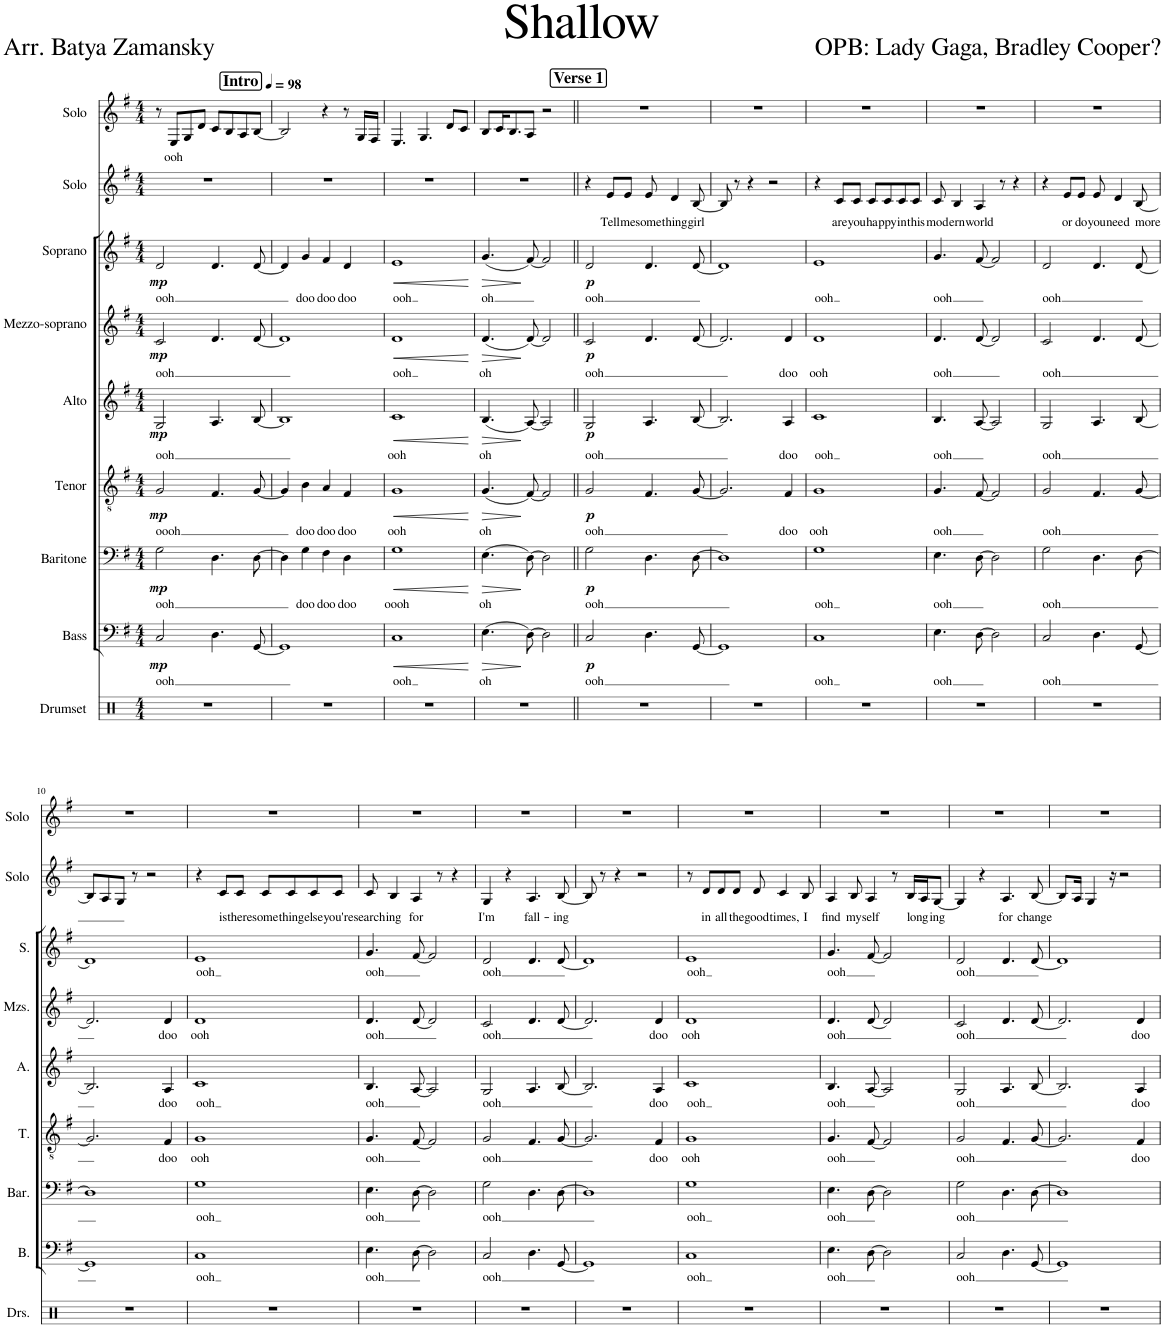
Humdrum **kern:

**kern	**kern	**text	**dynam	**kern	**text	**dynam	**kern	**text	**dynam	**kern	**text	**dynam	**kern	**text	**dynam	**kern	**text	**dynam	**kern	**text	**kern	**text
*part9	*part8	*part8	*part8	*part7	*part7	*part7	*part6	*part6	*part6	*part5	*part5	*part5	*part4	*part4	*part4	*part3	*part3	*part3	*part2	*part2	*part1	*part1
*staff9	*staff8	*staff8	*staff8	*staff7	*staff7	*staff7	*staff6	*staff6	*staff6	*staff5	*staff5	*staff5	*staff4	*staff4	*staff4	*staff3	*staff3	*staff3	*staff2	*staff2	*staff1	*staff1
*I"Drumset	*I"Bass	*	*	*I"Baritone	*	*	*I"Tenor	*	*	*I"Alto	*	*	*I"Mezzo-soprano	*	*	*I"Soprano	*	*	*I"Solo	*	*I"Solo	*
*I'Drs.	*I'B.	*	*	*I'Bar.	*	*	*I'T.	*	*	*I'A.	*	*	*I'Mzs.	*	*	*I'S.	*	*	*I'Solo	*	*I'Solo	*
*clefX	*clefF4	*	*	*clefF4	*	*	*clefGv2	*	*	*clefG2	*	*	*clefG2	*	*	*clefG2	*	*	*clefG2	*	*clefG2	*
*k[]	*k[f#]	*	*	*k[f#]	*	*	*k[f#]	*	*	*k[f#]	*	*	*k[f#]	*	*	*k[f#]	*	*	*k[f#]	*	*k[f#]	*
*M4/4	*M4/4	*	*	*M4/4	*	*	*M4/4	*	*	*M4/4	*	*	*M4/4	*	*	*M4/4	*	*	*M4/4	*	*M4/4	*
*MM98	*MM98	*	*	*MM98	*	*	*MM98	*	*	*MM98	*	*	*MM98	*	*	*MM98	*	*	*MM98	*	*MM98	*
!!LO:REH:place=s1:a:B:cj:fs=14:t=Intro
=1	=1	=1	=1	=1	=1	=1	=1	=1	=1	=1	=1	=1	=1	=1	=1	=1	=1	=1	=1	=1	=1	=1
!	!	!LO:LY:b	!LO:DY:b	!	!LO:LY:b	!LO:DY:b	!	!LO:LY:b	!LO:DY:b	!	!LO:LY:b	!LO:DY:b	!	!LO:LY:b	!LO:DY:b	!	!LO:LY:b	!LO:DY:b	!	!	!	!
1r	2C/	ooh	mp	2G\	ooh	mp	2G/	oooh	mp	2G/	ooh	mp	2c/	ooh	mp	2d/	ooh	mp	1r	.	8r	.
!	!	!	!	!	!	!	!	!	!	!	!	!	!	!	!	!	!	!	!	!	!	!LO:LY:b
.	.	.	.	.	.	.	.	.	.	.	.	.	.	.	.	.	.	.	.	.	8E/L	ooh
.	.	.	.	.	.	.	.	.	.	.	.	.	.	.	.	.	.	.	.	.	8G/	.
.	.	.	.	.	.	.	.	.	.	.	.	.	.	.	.	.	.	.	.	.	8d/J	.
.	4.D\	.	.	4.D\	.	.	4.F#/	.	.	4.A/	.	.	4.d/	.	.	4.d/	.	.	.	.	8c/L	.
.	.	.	.	.	.	.	.	.	.	.	.	.	.	.	.	.	.	.	.	.	8B/	.
.	.	.	.	.	.	.	.	.	.	.	.	.	.	.	.	.	.	.	.	.	8A/	.
.	[8GG/	.	.	[8D\	.	.	[8G/	.	.	[8B/	.	.	[8d/	.	.	[8d/	.	.	.	.	[8B/J	.
=2	=2	=2	=2	=2	=2	=2	=2	=2	=2	=2	=2	=2	=2	=2	=2	=2	=2	=2	=2	=2	=2	=2
1r	1GG]	.	.	4D\]	.	.	4G/]	.	.	1B]	.	.	1d]	.	.	4d/]	.	.	1r	.	2B/]	.
!	!	!	!	!	!LO:LY:b	!	!	!LO:LY:b	!	!	!	!	!	!	!	!	!LO:LY:b	!	!	!	!	!
.	.	.	.	4G\	doo	.	4B\	doo	.	.	.	.	.	.	.	4g/	doo	.	.	.	.	.
!	!	!	!	!	!LO:LY:b	!	!	!LO:LY:b	!	!	!	!	!	!	!	!	!LO:LY:b	!	!	!	!	!
.	.	.	.	4F#\	doo	.	4A/	doo	.	.	.	.	.	.	.	4f#/	doo	.	.	.	4r	.
!	!	!	!	!	!LO:LY:b	!	!	!LO:LY:b	!	!	!	!	!	!	!	!	!LO:LY:b	!	!	!	!	!
.	.	.	.	4D\	doo	.	4F#/	doo	.	.	.	.	.	.	.	4d/	doo	.	.	.	8r	.
.	.	.	.	.	.	.	.	.	.	.	.	.	.	.	.	.	.	.	.	.	16G/LL	.
.	.	.	.	.	.	.	.	.	.	.	.	.	.	.	.	.	.	.	.	.	16F#/JJ	.
=3	=3	=3	=3	=3	=3	=3	=3	=3	=3	=3	=3	=3	=3	=3	=3	=3	=3	=3	=3	=3	=3	=3
!	!	!LO:LY:b	!LO:HP:b	!	!LO:LY:b	!LO:HP:b	!	!LO:LY:b	!LO:HP:b	!	!LO:LY:b	!LO:HP:b	!	!LO:LY:b	!LO:HP:b	!	!LO:LY:b	!LO:HP:b	!	!	!	!
1r	1C	ooh	<	1G	oooh	<	1G	ooh	<	1c	ooh	<	1d	ooh	<	1e	ooh	<	1r	.	4.E/	.
.	.	.	.	.	.	.	.	.	.	.	.	.	.	.	.	.	.	.	.	.	4.G/	.
.	.	.	.	.	.	.	.	.	.	.	.	.	.	.	.	.	.	.	.	.	8d/L	.
.	.	.	.	.	.	.	.	.	.	.	.	.	.	.	.	.	.	.	.	.	8c/J	.
.	.	.	[	.	.	[	.	.	[	.	.	[	.	.	[	.	.	[	.	.	.	.
=4	=4	=4	=4	=4	=4	=4	=4	=4	=4	=4	=4	=4	=4	=4	=4	=4	=4	=4	=4	=4	=4	=4
!	!	!LO:LY:b	!LO:HP:b	!	!LO:LY:b	!LO:HP:b	!	!LO:LY:b	!LO:HP:b	!	!LO:LY:b	!LO:HP:b	!	!LO:LY:b	!LO:HP:b	!	!LO:LY:b	!LO:HP:b	!	!	!	!
1r	(4.E\	oh	>	(4.E\	oh	>	(4.G/	oh	>	(4.B/	oh	>	(4.d/	oh	>	(4.g/	oh	>	1r	.	8B/L	.
.	.	.	.	.	.	.	.	.	.	.	.	.	.	.	.	.	.	.	.	.	16c/K	.
.	.	.	.	.	.	.	.	.	.	.	.	.	.	.	.	.	.	.	.	.	8.B/	.
.	[8D\)	.	]	[8D\)	.	]	[8F#/)	.	]	[8A/)	.	]	[8d/)	.	]	[8f#/)	.	]	.	.	8A/J	.
.	2D\]	.	.	2D\]	.	.	2F#/]	.	.	2A/]	.	.	2d/]	.	.	2f#/]	.	.	.	.	2r	.
!!LO:REH:place=s1:a:B:cj:fs=14:t=Verse 1
=5||	=5||	=5||	=5||	=5||	=5||	=5||	=5||	=5||	=5||	=5||	=5||	=5||	=5||	=5||	=5||	=5||	=5||	=5||	=5||	=5||	=5||	=5||
!	!	!LO:LY:b	!LO:DY:b	!	!LO:LY:b	!LO:DY:b	!	!LO:LY:b	!LO:DY:b	!	!LO:LY:b	!LO:DY:b	!	!LO:LY:b	!LO:DY:b	!	!LO:LY:b	!LO:DY:b	!	!	!	!
1r	2C/	ooh	p	2G\	ooh	p	2G/	ooh	p	2G/	ooh	p	2c/	ooh	p	2d/	ooh	p	4r	.	1r	.
!	!	!	!	!	!	!	!	!	!	!	!	!	!	!	!	!	!	!	!	!LO:LY:b	!	!
.	.	.	.	.	.	.	.	.	.	.	.	.	.	.	.	.	.	.	8e/L	Tell	.	.
!	!	!	!	!	!	!	!	!	!	!	!	!	!	!	!	!	!	!	!	!LO:LY:b	!	!
.	.	.	.	.	.	.	.	.	.	.	.	.	.	.	.	.	.	.	8e/J	me	.	.
!	!	!	!	!	!	!	!	!	!	!	!	!	!	!	!	!	!	!	!	!LO:LY:b	!	!
.	4.D\	.	.	4.D\	.	.	4.F#/	.	.	4.A/	.	.	4.d/	.	.	4.d/	.	.	8e/	some-	.	.
!	!	!	!	!	!	!	!	!	!	!	!	!	!	!	!	!	!	!	!	!LO:LY:b	!	!
.	.	.	.	.	.	.	.	.	.	.	.	.	.	.	.	.	.	.	4d/	-thing	.	.
!	!	!	!	!	!	!	!	!	!	!	!	!	!	!	!	!	!	!	!	!LO:LY:b	!	!
.	[8GG/	.	.	[8D\	.	.	[8G/	.	.	[8B/	.	.	[8d/	.	.	[8d/	.	.	[8B/	girl	.	.
=6	=6	=6	=6	=6	=6	=6	=6	=6	=6	=6	=6	=6	=6	=6	=6	=6	=6	=6	=6	=6	=6	=6
1r	1GG]	.	.	1D]	.	.	2.G/]	.	.	2.B/]	.	.	2.d/]	.	.	1d]	.	.	8B/]	.	1r	.
.	.	.	.	.	.	.	.	.	.	.	.	.	.	.	.	.	.	.	8r	.	.	.
.	.	.	.	.	.	.	.	.	.	.	.	.	.	.	.	.	.	.	4r	.	.	.
.	.	.	.	.	.	.	.	.	.	.	.	.	.	.	.	.	.	.	2r	.	.	.
!	!	!	!	!	!	!	!	!LO:LY:b	!	!	!LO:LY:b	!	!	!LO:LY:b	!	!	!	!	!	!	!	!
.	.	.	.	.	.	.	4F#/	doo	.	4A/	doo	.	4d/	doo	.	.	.	.	.	.	.	.
=7	=7	=7	=7	=7	=7	=7	=7	=7	=7	=7	=7	=7	=7	=7	=7	=7	=7	=7	=7	=7	=7	=7
!	!	!LO:LY:b	!	!	!LO:LY:b	!	!	!LO:LY:b	!	!	!LO:LY:b	!	!	!LO:LY:b	!	!	!LO:LY:b	!	!	!	!	!
1r	1C	ooh	.	1G	ooh	.	1G	ooh	.	1c	ooh	.	1d	ooh	.	1e	ooh	.	4r	.	1r	.
!	!	!	!	!	!	!	!	!	!	!	!	!	!	!	!	!	!	!	!	!LO:LY:b	!	!
.	.	.	.	.	.	.	.	.	.	.	.	.	.	.	.	.	.	.	8c/L	are	.	.
!	!	!	!	!	!	!	!	!	!	!	!	!	!	!	!	!	!	!	!	!LO:LY:b	!	!
.	.	.	.	.	.	.	.	.	.	.	.	.	.	.	.	.	.	.	8c/J	you	.	.
!	!	!	!	!	!	!	!	!	!	!	!	!	!	!	!	!	!	!	!	!LO:LY:b	!	!
.	.	.	.	.	.	.	.	.	.	.	.	.	.	.	.	.	.	.	8c/L	ha-	.	.
!	!	!	!	!	!	!	!	!	!	!	!	!	!	!	!	!	!	!	!	!LO:LY:b	!	!
.	.	.	.	.	.	.	.	.	.	.	.	.	.	.	.	.	.	.	8c/	-ppy	.	.
!	!	!	!	!	!	!	!	!	!	!	!	!	!	!	!	!	!	!	!	!LO:LY:b	!	!
.	.	.	.	.	.	.	.	.	.	.	.	.	.	.	.	.	.	.	8c/	in	.	.
!	!	!	!	!	!	!	!	!	!	!	!	!	!	!	!	!	!	!	!	!LO:LY:b	!	!
.	.	.	.	.	.	.	.	.	.	.	.	.	.	.	.	.	.	.	8c/J	this	.	.
=8	=8	=8	=8	=8	=8	=8	=8	=8	=8	=8	=8	=8	=8	=8	=8	=8	=8	=8	=8	=8	=8	=8
!	!	!LO:LY:b	!	!	!LO:LY:b	!	!	!LO:LY:b	!	!	!LO:LY:b	!	!	!LO:LY:b	!	!	!LO:LY:b	!	!	!LO:LY:b	!	!
1r	4.E\	ooh	.	4.E\	ooh	.	4.G/	ooh	.	4.B/	ooh	.	4.d/	ooh	.	4.g/	ooh	.	8c/	mod-	1r	.
!	!	!	!	!	!	!	!	!	!	!	!	!	!	!	!	!	!	!	!	!LO:LY:b	!	!
.	.	.	.	.	.	.	.	.	.	.	.	.	.	.	.	.	.	.	4B/	-ern	.	.
!	!	!	!	!	!	!	!	!	!	!	!	!	!	!	!	!	!	!	!	!LO:LY:b	!	!
.	[8D\	.	.	[8D\	.	.	[8F#/	.	.	[8A/	.	.	[8d/	.	.	[8f#/	.	.	4A/	world	.	.
.	2D\]	.	.	2D\]	.	.	2F#/]	.	.	2A/]	.	.	2d/]	.	.	2f#/]	.	.	.	.	.	.
.	.	.	.	.	.	.	.	.	.	.	.	.	.	.	.	.	.	.	8r	.	.	.
.	.	.	.	.	.	.	.	.	.	.	.	.	.	.	.	.	.	.	4r	.	.	.
=9	=9	=9	=9	=9	=9	=9	=9	=9	=9	=9	=9	=9	=9	=9	=9	=9	=9	=9	=9	=9	=9	=9
!	!	!LO:LY:b	!	!	!LO:LY:b	!	!	!LO:LY:b	!	!	!LO:LY:b	!	!	!LO:LY:b	!	!	!LO:LY:b	!	!	!	!	!
1r	2C/	ooh	.	2G\	ooh	.	2G/	ooh	.	2G/	ooh	.	2c/	ooh	.	2d/	ooh	.	4r	.	1r	.
!	!	!	!	!	!	!	!	!	!	!	!	!	!	!	!	!	!	!	!	!LO:LY:b	!	!
.	.	.	.	.	.	.	.	.	.	.	.	.	.	.	.	.	.	.	8e/L	or	.	.
!	!	!	!	!	!	!	!	!	!	!	!	!	!	!	!	!	!	!	!	!LO:LY:b	!	!
.	.	.	.	.	.	.	.	.	.	.	.	.	.	.	.	.	.	.	8e/J	do	.	.
!	!	!	!	!	!	!	!	!	!	!	!	!	!	!	!	!	!	!	!	!LO:LY:b	!	!
.	4.D\	.	.	4.D\	.	.	4.F#/	.	.	4.A/	.	.	4.d/	.	.	4.d/	.	.	8e/	you	.	.
!	!	!	!	!	!	!	!	!	!	!	!	!	!	!	!	!	!	!	!	!LO:LY:b	!	!
.	.	.	.	.	.	.	.	.	.	.	.	.	.	.	.	.	.	.	4d/	need	.	.
!	!	!	!	!	!	!	!	!	!	!	!	!	!	!	!	!	!	!	!	!LO:LY:b	!	!
.	[8GG/	.	.	[8D\	.	.	[8G/	.	.	[8B/	.	.	[8d/	.	.	[8d/	.	.	[8B/	more	.	.
!!LO:LB:g=z
=10	=10	=10	=10	=10	=10	=10	=10	=10	=10	=10	=10	=10	=10	=10	=10	=10	=10	=10	=10	=10	=10	=10
1r	1GG]	.	.	1D]	.	.	2.G/]	.	.	2.B/]	.	.	2.d/]	.	.	1d]	.	.	8B/L]	.	1r	.
.	.	.	.	.	.	.	.	.	.	.	.	.	.	.	.	.	.	.	8A/	.	.	.
.	.	.	.	.	.	.	.	.	.	.	.	.	.	.	.	.	.	.	8G/J	.	.	.
.	.	.	.	.	.	.	.	.	.	.	.	.	.	.	.	.	.	.	8r	.	.	.
.	.	.	.	.	.	.	.	.	.	.	.	.	.	.	.	.	.	.	2r	.	.	.
!	!	!	!	!	!	!	!	!LO:LY:b	!	!	!LO:LY:b	!	!	!LO:LY:b	!	!	!	!	!	!	!	!
.	.	.	.	.	.	.	4F#/	doo	.	4A/	doo	.	4d/	doo	.	.	.	.	.	.	.	.
=11	=11	=11	=11	=11	=11	=11	=11	=11	=11	=11	=11	=11	=11	=11	=11	=11	=11	=11	=11	=11	=11	=11
!	!	!LO:LY:b	!	!	!LO:LY:b	!	!	!LO:LY:b	!	!	!LO:LY:b	!	!	!LO:LY:b	!	!	!LO:LY:b	!	!	!	!	!
1r	1C	ooh	.	1G	ooh	.	1G	ooh	.	1c	ooh	.	1d	ooh	.	1e	ooh	.	4r	.	1r	.
!	!	!	!	!	!	!	!	!	!	!	!	!	!	!	!	!	!	!	!	!LO:LY:b	!	!
.	.	.	.	.	.	.	.	.	.	.	.	.	.	.	.	.	.	.	8c/L	is	.	.
!	!	!	!	!	!	!	!	!	!	!	!	!	!	!	!	!	!	!	!	!LO:LY:b	!	!
.	.	.	.	.	.	.	.	.	.	.	.	.	.	.	.	.	.	.	8c/J	there	.	.
!	!	!	!	!	!	!	!	!	!	!	!	!	!	!	!	!	!	!	!	!LO:LY:b	!	!
.	.	.	.	.	.	.	.	.	.	.	.	.	.	.	.	.	.	.	8c/L	some-	.	.
!	!	!	!	!	!	!	!	!	!	!	!	!	!	!	!	!	!	!	!	!LO:LY:b	!	!
.	.	.	.	.	.	.	.	.	.	.	.	.	.	.	.	.	.	.	8c/	-thing	.	.
!	!	!	!	!	!	!	!	!	!	!	!	!	!	!	!	!	!	!	!	!LO:LY:b	!	!
.	.	.	.	.	.	.	.	.	.	.	.	.	.	.	.	.	.	.	8c/	else	.	.
!	!	!	!	!	!	!	!	!	!	!	!	!	!	!	!	!	!	!	!	!LO:LY:b	!	!
.	.	.	.	.	.	.	.	.	.	.	.	.	.	.	.	.	.	.	8c/J	you're	.	.
=12	=12	=12	=12	=12	=12	=12	=12	=12	=12	=12	=12	=12	=12	=12	=12	=12	=12	=12	=12	=12	=12	=12
!	!	!LO:LY:b	!	!	!LO:LY:b	!	!	!LO:LY:b	!	!	!LO:LY:b	!	!	!LO:LY:b	!	!	!LO:LY:b	!	!	!LO:LY:b	!	!
1r	4.E\	ooh	.	4.E\	ooh	.	4.G/	ooh	.	4.B/	ooh	.	4.d/	ooh	.	4.g/	ooh	.	8c/	search-	1r	.
!	!	!	!	!	!	!	!	!	!	!	!	!	!	!	!	!	!	!	!	!LO:LY:b	!	!
.	.	.	.	.	.	.	.	.	.	.	.	.	.	.	.	.	.	.	4B/	-ing	.	.
!	!	!	!	!	!	!	!	!	!	!	!	!	!	!	!	!	!	!	!	!LO:LY:b	!	!
.	[8D\	.	.	[8D\	.	.	[8F#/	.	.	[8A/	.	.	[8d/	.	.	[8f#/	.	.	4A/	for	.	.
.	2D\]	.	.	2D\]	.	.	2F#/]	.	.	2A/]	.	.	2d/]	.	.	2f#/]	.	.	.	.	.	.
.	.	.	.	.	.	.	.	.	.	.	.	.	.	.	.	.	.	.	8r	.	.	.
.	.	.	.	.	.	.	.	.	.	.	.	.	.	.	.	.	.	.	4r	.	.	.
=13	=13	=13	=13	=13	=13	=13	=13	=13	=13	=13	=13	=13	=13	=13	=13	=13	=13	=13	=13	=13	=13	=13
!	!	!LO:LY:b	!	!	!LO:LY:b	!	!	!LO:LY:b	!	!	!LO:LY:b	!	!	!LO:LY:b	!	!	!LO:LY:b	!	!	!LO:LY:b	!	!
1r	2C/	ooh	.	2G\	ooh	.	2G/	ooh	.	2G/	ooh	.	2c/	ooh	.	2d/	ooh	.	4G/	I'm	1r	.
.	.	.	.	.	.	.	.	.	.	.	.	.	.	.	.	.	.	.	4r	.	.	.
!	!	!	!	!	!	!	!	!	!	!	!	!	!	!	!	!	!	!	!	!LO:LY:b	!	!
.	4.D\	.	.	4.D\	.	.	4.F#/	.	.	4.A/	.	.	4.d/	.	.	4.d/	.	.	4.A/	fall-	.	.
!	!	!	!	!	!	!	!	!	!	!	!	!	!	!	!	!	!	!	!	!LO:LY:b	!	!
.	[8GG/	.	.	[8D\	.	.	[8G/	.	.	[8B/	.	.	[8d/	.	.	[8d/	.	.	[8B/	-ing	.	.
=14	=14	=14	=14	=14	=14	=14	=14	=14	=14	=14	=14	=14	=14	=14	=14	=14	=14	=14	=14	=14	=14	=14
1r	1GG]	.	.	1D]	.	.	2.G/]	.	.	2.B/]	.	.	2.d/]	.	.	1d]	.	.	8B/]	.	1r	.
.	.	.	.	.	.	.	.	.	.	.	.	.	.	.	.	.	.	.	8r	.	.	.
.	.	.	.	.	.	.	.	.	.	.	.	.	.	.	.	.	.	.	4r	.	.	.
.	.	.	.	.	.	.	.	.	.	.	.	.	.	.	.	.	.	.	2r	.	.	.
!	!	!	!	!	!	!	!	!LO:LY:b	!	!	!LO:LY:b	!	!	!LO:LY:b	!	!	!	!	!	!	!	!
.	.	.	.	.	.	.	4F#/	doo	.	4A/	doo	.	4d/	doo	.	.	.	.	.	.	.	.
=15	=15	=15	=15	=15	=15	=15	=15	=15	=15	=15	=15	=15	=15	=15	=15	=15	=15	=15	=15	=15	=15	=15
!	!	!LO:LY:b	!	!	!LO:LY:b	!	!	!LO:LY:b	!	!	!LO:LY:b	!	!	!LO:LY:b	!	!	!LO:LY:b	!	!	!	!	!
1r	1C	ooh	.	1G	ooh	.	1G	ooh	.	1c	ooh	.	1d	ooh	.	1e	ooh	.	8r	.	1r	.
!	!	!	!	!	!	!	!	!	!	!	!	!	!	!	!	!	!	!	!	!LO:LY:b	!	!
.	.	.	.	.	.	.	.	.	.	.	.	.	.	.	.	.	.	.	8d/L	in	.	.
!	!	!	!	!	!	!	!	!	!	!	!	!	!	!	!	!	!	!	!	!LO:LY:b	!	!
.	.	.	.	.	.	.	.	.	.	.	.	.	.	.	.	.	.	.	8d/	all	.	.
!	!	!	!	!	!	!	!	!	!	!	!	!	!	!	!	!	!	!	!	!LO:LY:b	!	!
.	.	.	.	.	.	.	.	.	.	.	.	.	.	.	.	.	.	.	8d/J	the	.	.
!	!	!	!	!	!	!	!	!	!	!	!	!	!	!	!	!	!	!	!	!LO:LY:b	!	!
.	.	.	.	.	.	.	.	.	.	.	.	.	.	.	.	.	.	.	8d/	good	.	.
!	!	!	!	!	!	!	!	!	!	!	!	!	!	!	!	!	!	!	!	!LO:LY:b	!	!
.	.	.	.	.	.	.	.	.	.	.	.	.	.	.	.	.	.	.	4c/	times,	.	.
!	!	!	!	!	!	!	!	!	!	!	!	!	!	!	!	!	!	!	!	!LO:LY:b	!	!
.	.	.	.	.	.	.	.	.	.	.	.	.	.	.	.	.	.	.	8B/	I	.	.
=16	=16	=16	=16	=16	=16	=16	=16	=16	=16	=16	=16	=16	=16	=16	=16	=16	=16	=16	=16	=16	=16	=16
!	!	!LO:LY:b	!	!	!LO:LY:b	!	!	!LO:LY:b	!	!	!LO:LY:b	!	!	!LO:LY:b	!	!	!LO:LY:b	!	!	!LO:LY:b	!	!
1r	4.E\	ooh	.	4.E\	ooh	.	4.G/	ooh	.	4.B/	ooh	.	4.d/	ooh	.	4.g/	ooh	.	4A/	find	1r	.
!	!	!	!	!	!	!	!	!	!	!	!	!	!	!	!	!	!	!	!	!LO:LY:b	!	!
.	.	.	.	.	.	.	.	.	.	.	.	.	.	.	.	.	.	.	8B/	my-	.	.
!	!	!	!	!	!	!	!	!	!	!	!	!	!	!	!	!	!	!	!	!LO:LY:b	!	!
.	[8D\	.	.	[8D\	.	.	[8F#/	.	.	[8A/	.	.	[8d/	.	.	[8f#/	.	.	4A/	-self	.	.
.	2D\]	.	.	2D\]	.	.	2F#/]	.	.	2A/]	.	.	2d/]	.	.	2f#/]	.	.	.	.	.	.
.	.	.	.	.	.	.	.	.	.	.	.	.	.	.	.	.	.	.	8r	.	.	.
!	!	!	!	!	!	!	!	!	!	!	!	!	!	!	!	!	!	!	!	!LO:LY:b	!	!
.	.	.	.	.	.	.	.	.	.	.	.	.	.	.	.	.	.	.	16B/LL	long-	.	.
.	.	.	.	.	.	.	.	.	.	.	.	.	.	.	.	.	.	.	16A/J	.	.	.
!	!	!	!	!	!	!	!	!	!	!	!	!	!	!	!	!	!	!	!	!LO:LY:b	!	!
.	.	.	.	.	.	.	.	.	.	.	.	.	.	.	.	.	.	.	[8G/J	-ing	.	.
=17	=17	=17	=17	=17	=17	=17	=17	=17	=17	=17	=17	=17	=17	=17	=17	=17	=17	=17	=17	=17	=17	=17
!	!	!LO:LY:b	!	!	!LO:LY:b	!	!	!LO:LY:b	!	!	!LO:LY:b	!	!	!LO:LY:b	!	!	!LO:LY:b	!	!	!	!	!
1r	2C/	ooh	.	2G\	ooh	.	2G/	ooh	.	2G/	ooh	.	2c/	ooh	.	2d/	ooh	.	4G/]	.	1r	.
.	.	.	.	.	.	.	.	.	.	.	.	.	.	.	.	.	.	.	4r	.	.	.
!	!	!	!	!	!	!	!	!	!	!	!	!	!	!	!	!	!	!	!	!LO:LY:b	!	!
.	4.D\	.	.	4.D\	.	.	4.F#/	.	.	4.A/	.	.	4.d/	.	.	4.d/	.	.	4.A/	for	.	.
!	!	!	!	!	!	!	!	!	!	!	!	!	!	!	!	!	!	!	!	!LO:LY:b	!	!
.	[8GG/	.	.	[8D\	.	.	[8G/	.	.	[8B/	.	.	[8d/	.	.	[8d/	.	.	[8B/	change	.	.
=18	=18	=18	=18	=18	=18	=18	=18	=18	=18	=18	=18	=18	=18	=18	=18	=18	=18	=18	=18	=18	=18	=18
1r	1GG]	.	.	1D]	.	.	2.G/]	.	.	2.B/]	.	.	2.d/]	.	.	1d]	.	.	8B/L]	.	1r	.
.	.	.	.	.	.	.	.	.	.	.	.	.	.	.	.	.	.	.	16A/Jk	.	.	.
.	.	.	.	.	.	.	.	.	.	.	.	.	.	.	.	.	.	.	4G/	.	.	.
.	.	.	.	.	.	.	.	.	.	.	.	.	.	.	.	.	.	.	16r	.	.	.
.	.	.	.	.	.	.	.	.	.	.	.	.	.	.	.	.	.	.	2r	.	.	.
!	!	!	!	!	!	!	!	!LO:LY:b	!	!	!LO:LY:b	!	!	!LO:LY:b	!	!	!	!	!	!	!	!
.	.	.	.	.	.	.	4F#/	doo	.	4A/	doo	.	4d/	doo	.	.	.	.	.	.	.	.
=	=	=	=	=	=	=	=	=	=	=	=	=	=	=	=	=	=	=	=	=	=	=
*-	*-	*-	*-	*-	*-	*-	*-	*-	*-	*-	*-	*-	*-	*-	*-	*-	*-	*-	*-	*-	*-	*-
